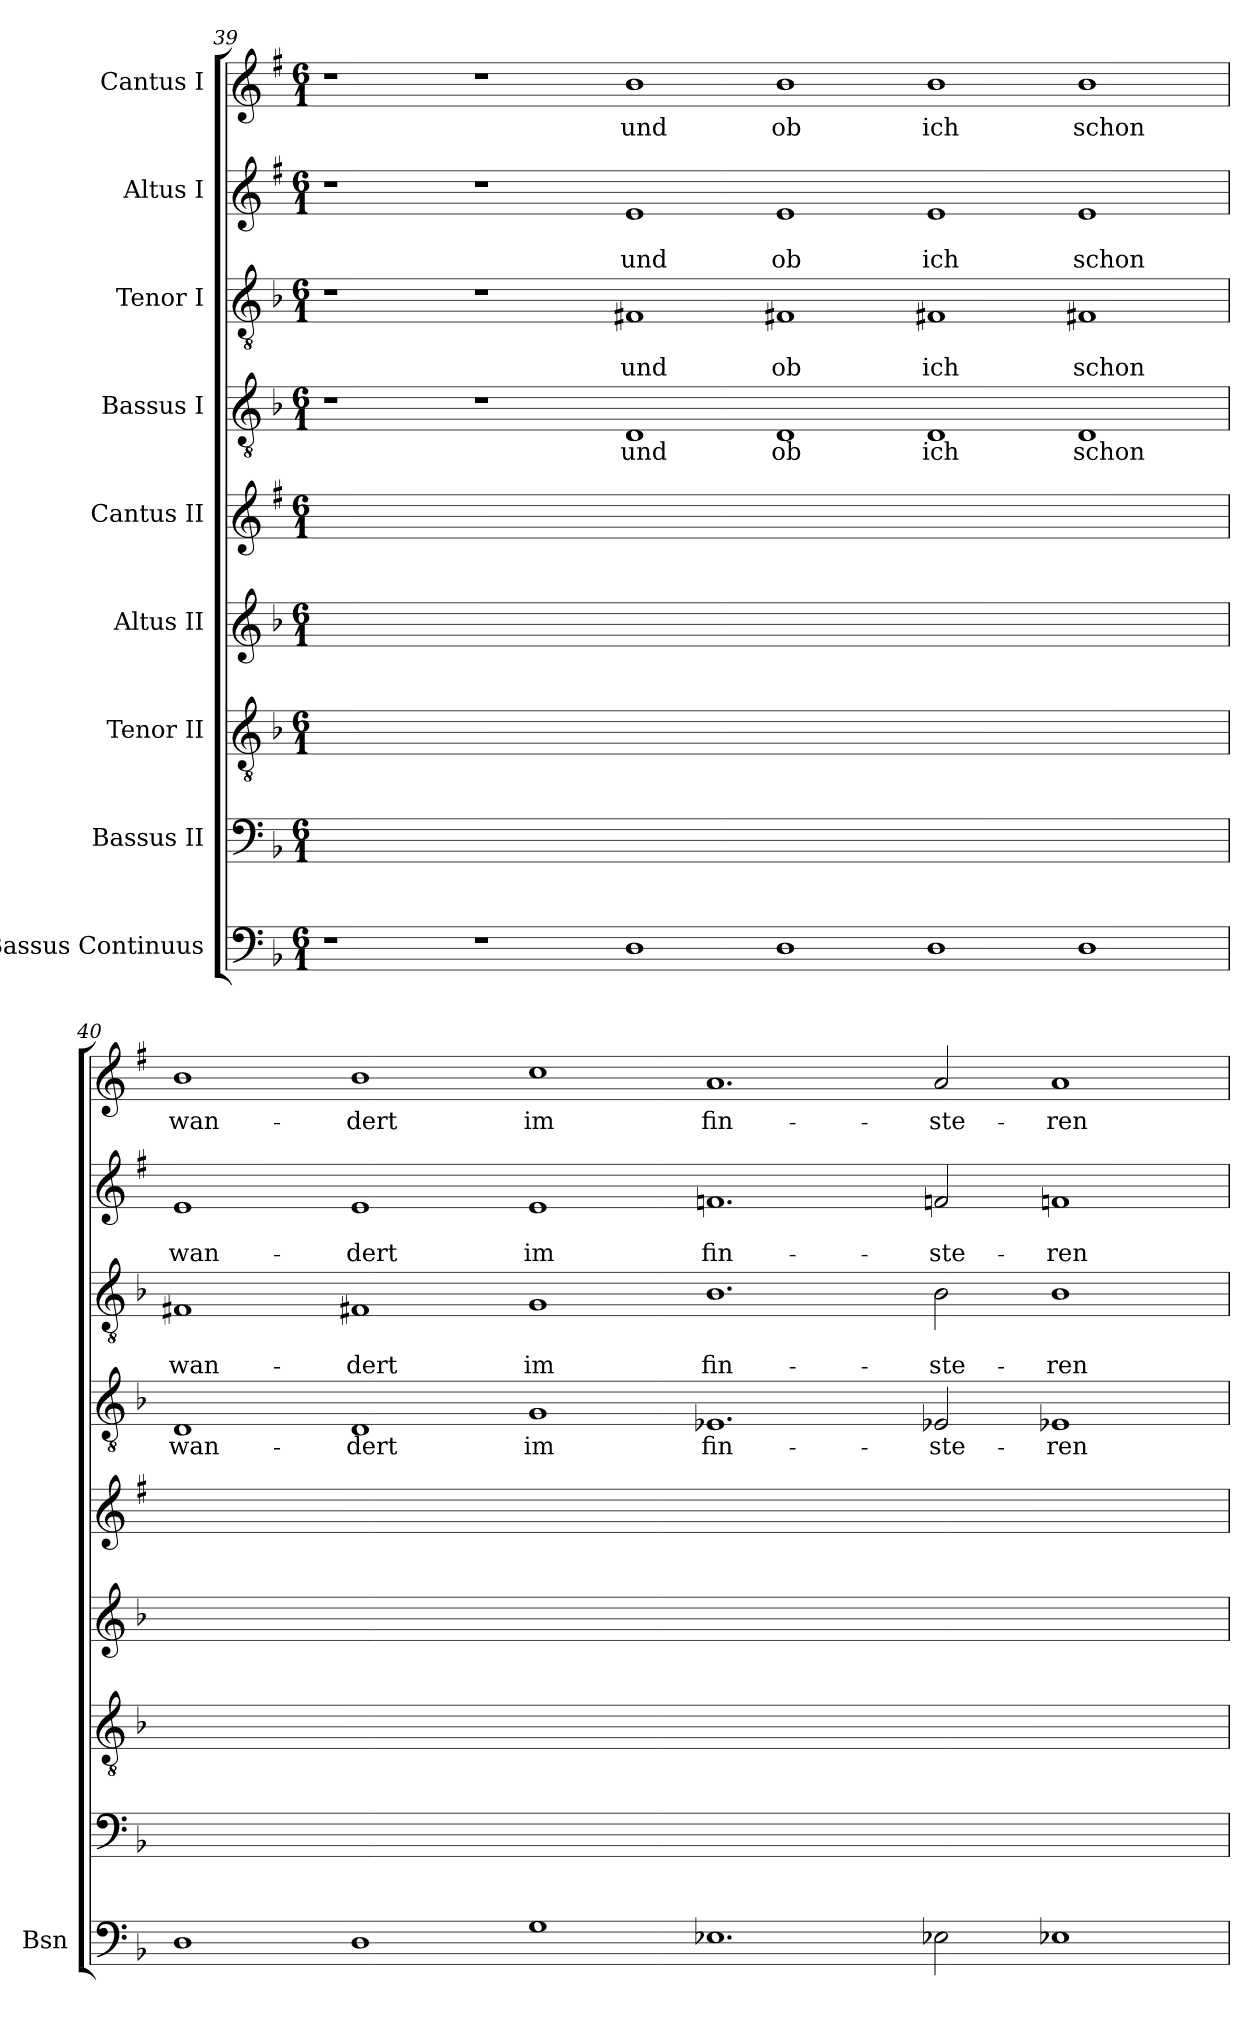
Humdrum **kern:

**kern	**kern	**kern	**kern	**kern	**kern	**text	**kern	**text	**text	**kern	**text	**text	**kern	**text
*part9	*part8	*part7	*part6	*part5	*part4	*part4	*part3	*part3	*part3	*part2	*part2	*part2	*part1	*part1
*staff9	*staff8	*staff7	*staff6	*staff5	*staff4	*staff4	*staff3	*staff3	*staff3	*staff2	*staff2	*staff2	*staff1	*staff1
*I"Bassus Continuus	*I"Bassus II	*I"Tenor II	*I"Altus II	*I"Cantus II	*I"Bassus I	*	*I"Tenor I	*	*	*I"Altus I	*	*	*I"Cantus I	*
*I'Bsn	*	*	*	*	*	*	*	*	*	*	*	*	*	*
!!LO:LB:g=z
*clefF4	*clefF4	*clefGv2	*clefG2	*clefG2	*clefGv2	*	*clefGv2	*	*	*clefG2	*	*	*clefG2	*
*	*	*	*	*ITrd1c2	*	*	*	*	*	*ITrd1c2	*	*	*ITrd1c2	*
*k[b-]	*k[b-]	*k[b-]	*k[b-]	*k[b-]	*k[b-]	*	*k[b-]	*	*	*k[b-]	*	*	*k[b-]	*
*F:	*F:	*F:	*F:	*F:	*F:	*	*F:	*	*	*F:	*	*	*F:	*
*M6/1	*M6/1	*M6/1	*M6/1	*M6/1	*M6/1	*	*M6/1	*	*	*M6/1	*	*	*M6/1	*
=39	=39	=39	=39	=39	=39	=39	=39	=39	=39	=39	=39	=39	=39	=39
1r	00.ryy	00.ryy	00.ryy	00.ryy	1r	.	1r	.	.	1r	.	.	1r	.
1r	.	.	.	.	1r	.	1r	.	.	1r	.	.	1r	.
!	!	!	!	!	!	!LO:LY:b	!	!	!LO:LY:b	!	!	!LO:LY:b	!	!LO:LY:b
1D	.	.	.	.	1D	und	1F#X	.	und	1d	.	und	1a	und
!	!	!	!	!	!	!LO:LY:b	!	!	!LO:LY:b	!	!	!LO:LY:b	!	!LO:LY:b
1D	.	.	.	.	1D	ob	1F#X	.	ob	1d	.	ob	1a	ob
!	!	!	!	!	!	!LO:LY:b	!	!	!LO:LY:b	!	!	!LO:LY:b	!	!LO:LY:b
1D	.	.	.	.	1D	ich	1F#X	.	ich	1d	.	ich	1a	ich
!	!	!	!	!	!	!LO:LY:b	!	!	!LO:LY:b	!	!	!LO:LY:b	!	!LO:LY:b
1D	.	.	.	.	1D	schon	1F#X	.	schon	1d	.	schon	1a	schon
=40	=40	=40	=40	=40	=40	=40	=40	=40	=40	=40	=40	=40	=40	=40
!	!	!	!	!	!	!LO:LY:b	!	!	!LO:LY:b	!	!	!LO:LY:b	!	!LO:LY:b
1D	00.ryy	00.ryy	00.ryy	00.ryy	1D	wan-	1F#X	.	wan-	1d	.	wan-	1a	wan-
!	!	!	!	!	!	!LO:LY:b	!	!	!LO:LY:b	!	!	!LO:LY:b	!	!LO:LY:b
1D	.	.	.	.	1D	-dert	1F#X	.	-dert	1d	.	-dert	1a	-dert
!	!	!	!	!	!	!LO:LY:b	!	!	!LO:LY:b	!	!	!LO:LY:b	!	!LO:LY:b
1G	.	.	.	.	1G	im	1G	.	im	1d	.	im	1b-	im
!	!	!	!	!	!	!LO:LY:b	!	!	!LO:LY:b	!	!	!LO:LY:b	!	!LO:LY:b
1.E-X	.	.	.	.	1.E-X	fin-	1.B-	.	fin-	1.e-X	.	fin-	1.g	fin-
!	!	!	!	!	!	!LO:LY:b	!	!	!LO:LY:b	!	!	!LO:LY:b	!	!LO:LY:b
2E-X	.	.	.	.	2E-X	-ste-	2B-	.	-ste-	2e-X	.	-ste-	2g	-ste-
!	!	!	!	!	!	!LO:LY:b	!	!	!LO:LY:b	!	!	!LO:LY:b	!	!LO:LY:b
1E-X	.	.	.	.	1E-X	-ren	1B-	.	-ren	1e-X	.	-ren	1g	-ren
=	=	=	=	=	=	=	=	=	=	=	=	=	=	=
*-	*-	*-	*-	*-	*-	*-	*-	*-	*-	*-	*-	*-	*-	*-
